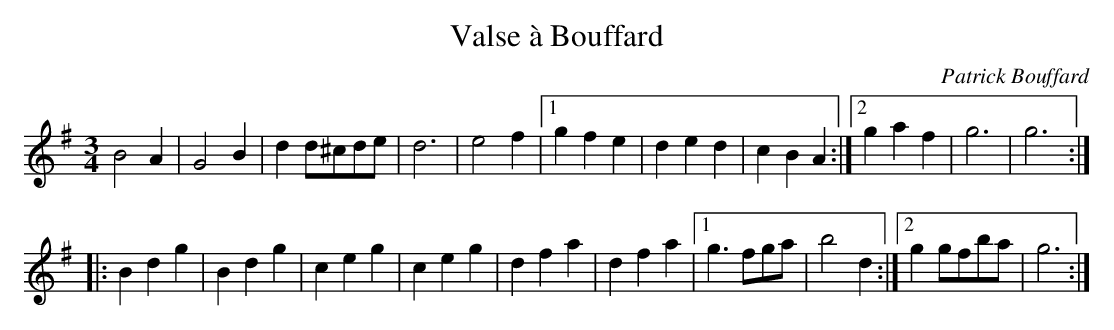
X:1
T:Valse à Bouffard
M:3/4
L:1/4
C:Patrick Bouffard
K:GMaj
B2A | G2B | dd/^c/d/e/| d3 | e2f |1 gfe | ded | cBA :|2 gaf | g3 | g3 :|
|: Bdg | Bdg | ceg | ceg | dfa | dfa |1 g>fg/a/ | b2d :|2 g g/f/b/a/ | g3 :|
